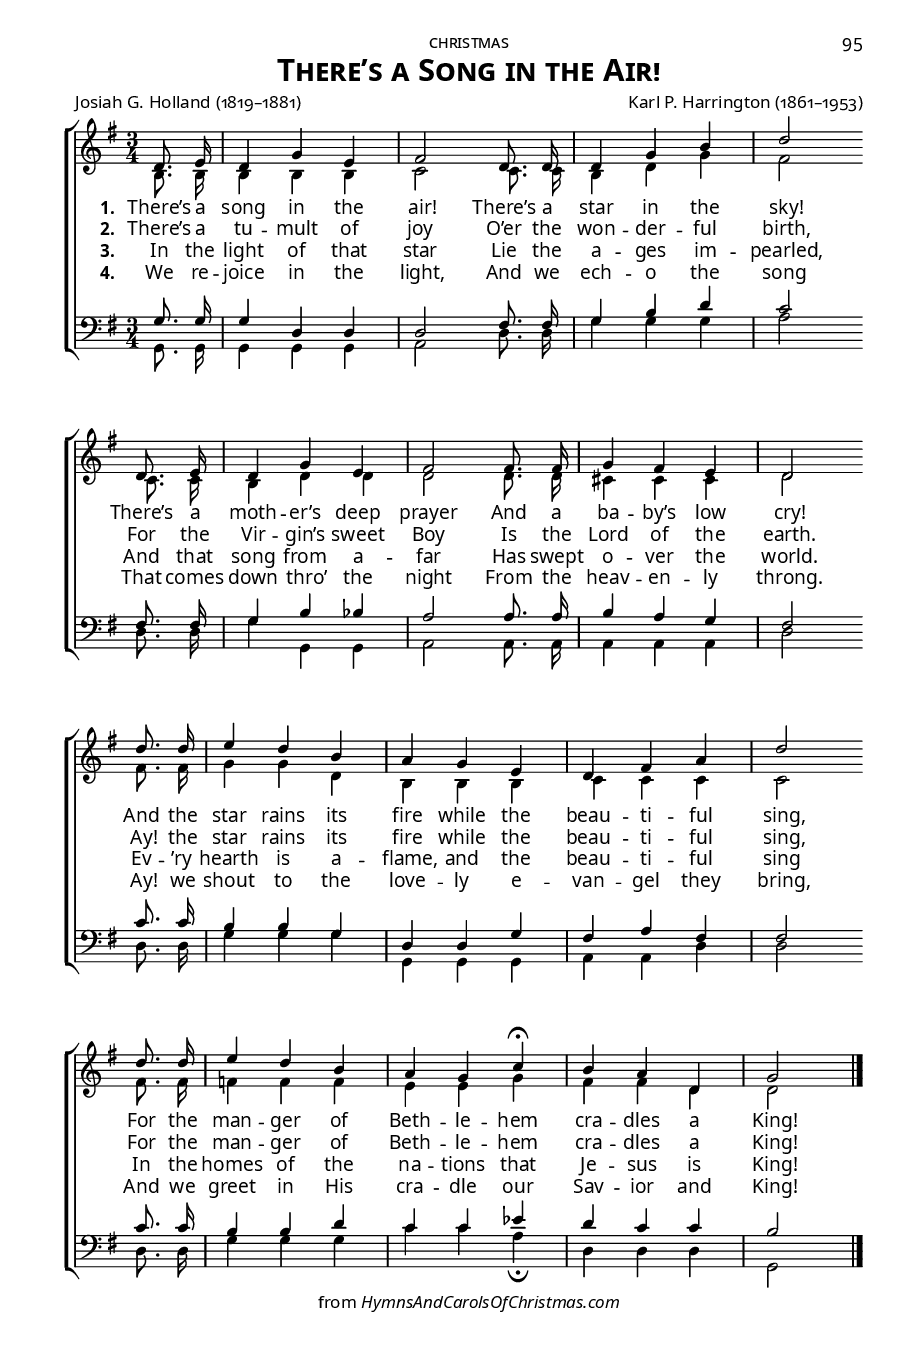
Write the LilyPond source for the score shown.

\version "2.14.2"
\include "util.ly"
\header {
  title = \markup{\override #'(font-name . "Garamond Premier Pro Semibold"){ \abs-fontsize #15 \smallCapsOldStyle"There’s a Song in the Air!"}}
  poet = \markup\oldStyleNum"Josiah G. Holland (1819–1881)"
  composer = \markup\oldStyleNum"Karl P. Harrington (1861–1953)"
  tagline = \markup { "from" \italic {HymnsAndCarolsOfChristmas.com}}
}
\paper {
  %print-all-headers = ##f
  paper-height = 9\in
  paper-width = 6\in
  indent = 0\in
  %system-system-spacing = #'((basic-distance . 10) (padding . 0))
  %system-system-spacing =
  %  #'((basic-distance . 0)
  %     (minimum-distance . 0)
  %     (padding . -0.35)
  %     (stretchability . 100))
  ragged-last-bottom = ##f
  ragged-bottom = ##f
  two-sided = ##t
  inner-margin = 0.5\in
  outer-margin = 0.25\in
  top-margin = 0.25\in
  bottom-margin = 0.25\in
  first-page-number = #095
  print-first-page-number = ##t
  headerLine = \markup{\override #'(font-name . "Garamond Premier Pro") \smallCapsOldStyle"christmas"}
  oddHeaderMarkup = \markup\fill-line{
     \override #'(font-name . "Garamond Premier Pro")\abs-fontsize #8.5
     \combine 
        \fill-line{"" \if \should-print-page-number
        \oldStylePageNum""
        }
        \fill-line{\headerLine}
  }
  evenHeaderMarkup = \markup {
     \override #'(font-name . "Garamond Premier Pro")\abs-fontsize #8.5
     \combine
        \if \should-print-page-number
        \oldStylePageNum""
        \fill-line{\headerLine}
  }
}
#(set-global-staff-size 15) \paper{ #(define fonts (make-pango-font-tree "GoudyOlSt BT" "Garamond Premier Pro" "Garamond Premier Pro" (/ 15 20))) }
global = {
  \key g \major
  \time 3/4
}

sopMusic = \relative c' {
  \partial 4 d8.\noBeam e16 |
  d4 g e |
  fis2 d8.\noBeam d16 |
  d4 g b |
  d2 \bar""\break d,8.\noBeam e16 |
  d4 g e | 
  
  fis2 fis8.\noBeam fis16 |
  g4 fis e |
  d2 \bar""\break d'8.\noBeam d16 |
  e4 d b |
  a g e | 
  
  d fis a |
  d2 \bar""\break d8.\noBeam d16 |
  e4 d b |
  a g c\fermata |
  b a d, |
  \partial 2 g2 \bar "|."
}
sopWords = \lyricmode {
  
}

altoMusic = \relative c' {
  b8.\noBeam b16 |
  b4 b b |
  c2 c8.\noBeam c16 |
  b4 d g |
  fis2 c8.\noBeam  c16 |
  b4 d d |
  
  d2 d8.\noBeam d16 |
  cis4 cis cis |
  d2 fis8.\noBeam  fis16 |
  g4 g d |
  b b b |
  
  c4 c c |
  c2 fis8.\noBeam fis16 |
  f4 f f |
  e e g |
  fis fis d |
  d2 \bar "|."
}
altoWords = \lyricmode {
  \dropLyricsV
  \set stanza = #"1. "
  There’s a song in the air!
  There’s a star in the sky!
  There’s a moth -- er’s deep prayer
  And a ba -- by’s low cry!
  And the star rains its fire while the beau -- ti -- ful sing,
  For the man -- ger of Beth -- le -- hem cra -- dles a King!
}
altoWordsII = \lyricmode {
  \dropLyricsV
  \set stanza = #"2. "
  There’s a tu -- mult of joy
  O’er the won -- der -- ful birth,
  For the Vir -- gin’s sweet Boy
  Is the Lord of the earth.
  Ay! the star rains its fire while the beau -- ti -- ful sing,
  For the man -- ger of Beth -- le -- hem cra -- dles a King!
}
altoWordsIII = \lyricmode {
  \dropLyricsV
  \set stanza = #"3. "
  In the light of that star
  Lie the a -- ges im -- pearled,
  And that song from a -- far
  Has swept o -- ver the world.
  Ev -- ’ry hearth is a -- flame, and the beau -- ti -- ful sing
  In the homes of the na -- tions that Je -- sus is King!
}
altoWordsIV = \lyricmode {
  \dropLyricsV
  \set stanza = #"4. "
  We re -- joice in the light,
  And we ech -- o the song
  That comes down thro’ the night
  From the heav -- en -- ly throng.
  Ay! we shout to the love -- ly e -- van -- gel they bring,
  And we greet in His cra -- dle our Sav -- ior and King!
}
altoWordsV = \lyricmode {
}
altoWordsVI = \lyricmode {
}
tenorMusic = \relative c' {
  g8.\noBeam g16 |
  g4 d d |
  d2 fis8.\noBeam fis16 |
  g4 b d |
  c2 fis,8.\noBeam fis16 |
  g4 b bes |
  
  a2 a8.\noBeam a16 |
  b4 a g |
  fis2 c'8.\noBeam c16 |
  b4 b g |
  d d g |
  
  fis a fis |
  fis2 c'8.\noBeam c16 |
  b4 b d |
  c c ees |
  d c c |
  b2 \bar "|."
}
tenorWords = \lyricmode {

}

bassMusic = \relative c {
  g8.\noBeam g16 |
  g4 g g |
  a2 d8.\noBeam d16 |
  g4 g g |
  a2 d,8.\noBeam d16 |
  g4 g, g |
  
  a2 a8.\noBeam a16 |
  a4 a a |
  d2 d8.\noBeam d16 |
  g4 g g |
  g, g g |
  
  a a d |
  d2 d8.\noBeam d16 |
  g4 g g |
  c c a\fermata |
  d, d d |
  g,2 \bar "|."
}
bassWords = \lyricmode {

}

pianoRH = \relative c' {
  
}
pianoLH = \relative c' {
  
}

\score {
  <<
   \new ChoirStaff <<
%    \new Lyrics = sopranos \with { \override VerticalAxisGroup #'nonstaff-relatedstaff-spacing = #'((basic-distance . 1)) }
    \new Staff = women <<
      \new Voice = "sopranos" { \voiceOne << \global \sopMusic >> }
      \new Voice = "altos" { \voiceTwo << \global \altoMusic >> }
    >>
    \new Lyrics \with { alignAboveContext = #"women" \override VerticalAxisGroup #'nonstaff-relatedstaff-spacing = #'((basic-distance . 1))} \lyricsto "sopranos" \sopWords
    \new Lyrics = "altosVI"  \with { alignBelowContext = #"women" } \lyricsto "sopranos" \altoWordsVI
    \new Lyrics = "altosV"  \with { alignBelowContext = #"women" } \lyricsto "sopranos" \altoWordsV
    \new Lyrics = "altosIV"  \with { alignBelowContext = #"women" } \lyricsto "sopranos" \altoWordsIV
    \new Lyrics = "altosIII"  \with { alignBelowContext = #"women" } \lyricsto "sopranos" \altoWordsIII
    \new Lyrics = "altosII"  \with { alignBelowContext = #"women" } \lyricsto "sopranos" \altoWordsII
    \new Lyrics = "altos"  \with { alignBelowContext = #"women" \override VerticalAxisGroup #'nonstaff-relatedstaff-spacing = #'((basic-distance . 1))} \lyricsto "sopranos" \altoWords
   \new Staff = men <<
      \clef bass
      \new Voice = "tenors" { \voiceOne << \global \tenorMusic >> }
      \new Voice = "basses" { \voiceTwo << \global \bassMusic >> }
    >>
    \new Lyrics \with { alignAboveContext = #"men" \override VerticalAxisGroup #'nonstaff-relatedstaff-spacing = #'((basic-distance . 1)) } \lyricsto "tenors" \tenorWords
    \new Lyrics \with { alignBelowContext = #"men" \override VerticalAxisGroup #'nonstaff-relatedstaff-spacing = #'((basic-distance . 1)) } \lyricsto "basses" \bassWords
  >>
%    \new PianoStaff << \new Staff { \new Voice { \pianoRH } } \new Staff { \clef "bass" \pianoLH } >>
  >>
  \layout {
    \context {
      \Score
      %\override SpacingSpanner #'base-shortest-duration = #(ly:make-moment 1 8)
      %\override SpacingSpanner #'common-shortest-duration = #(ly:make-moment 1 4)
    }
    \context {
      % Remove all empty staves
      % \Staff \RemoveEmptyStaves \override VerticalAxisGroup #'remove-first = ##t
    }
    \context {
      \Lyrics
      \override LyricText #'X-offset = #center-on-word
    }
  }
  \midi {
    \tempo 4 = 105
    \set Staff.midiInstrument = "piccolo"
  
    \context {
      \Voice
      \remove "Dynamic_performer"
    }
  }
}
